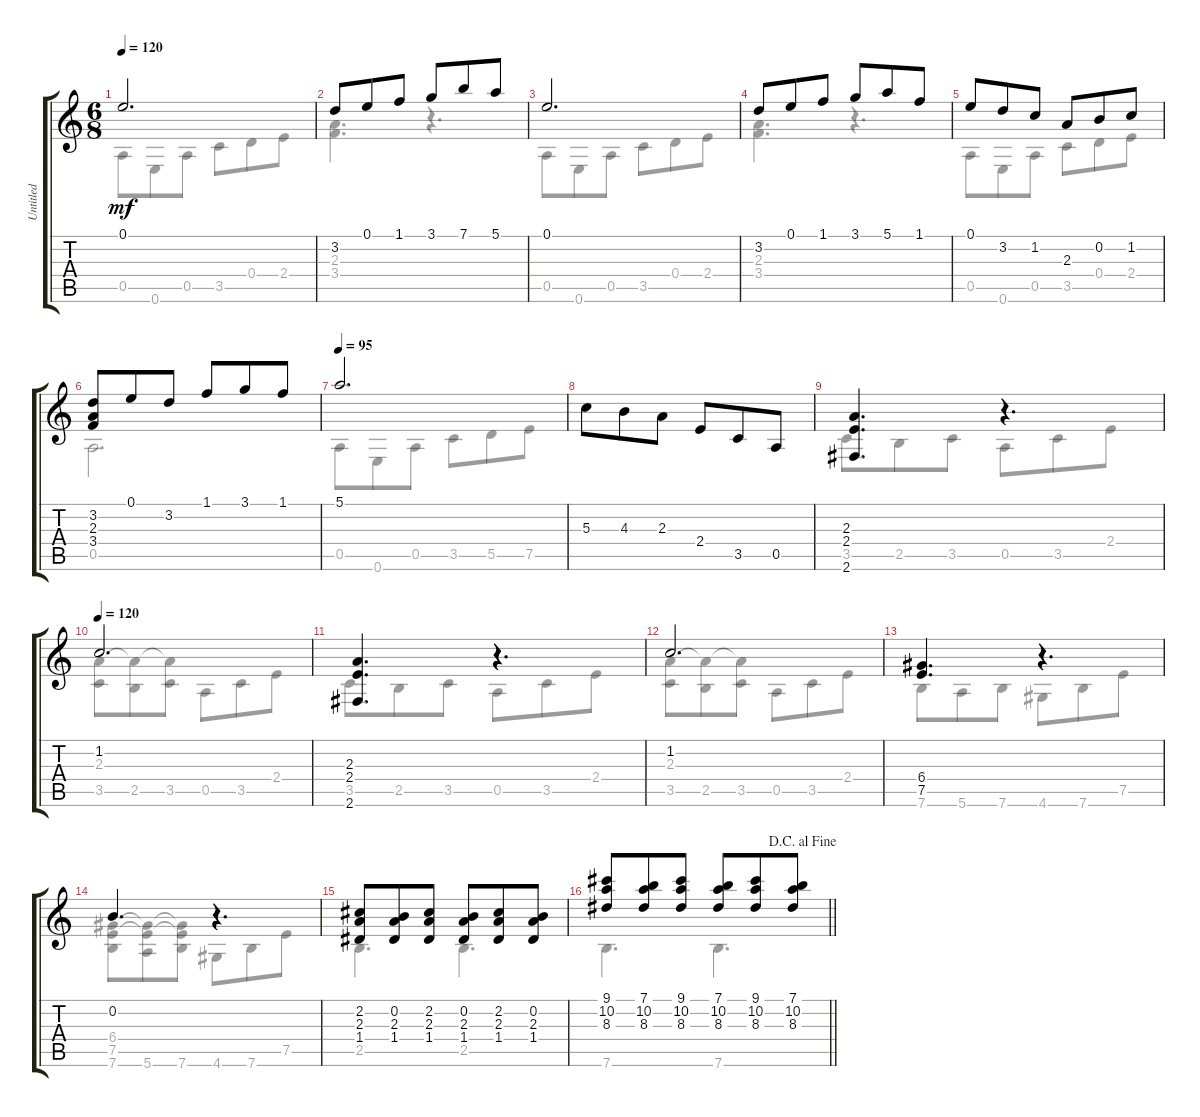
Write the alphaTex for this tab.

\track ("Untitled" "Untitled") {instrument acousticguitarnylon}
\staff {score tabs}
\tuning (E4 B3 G3 D3 A2 E2) {hide}
\voice
\ts (6 8)
\tempo 120
\clef g2
\ks c
0.1.2{d dy mf} |
3.2.8 0.1.8 1.1.8 3.1.8 7.1.8 5.1.8 |
0.1.2{d} |
3.2.8 0.1.8 1.1.8 3.1.8 5.1.8 1.1.8 |
0.1.8 3.2.8 1.2.8 2.3.8 0.2.8 1.2.8 |
(3.2 2.3 3.4).8 0.1.8 3.2.8 1.1.8 3.1.8 1.1.8 |
\tempo 95
5.1.2{d} |
5.3.8 4.3.8 2.3.8 2.4.8 3.5.8 0.5.8 |
(2.3 2.4 2.6).4{d} r.4{d} |
\tempo 120
1.2.2{d} |
(2.3 2.4 2.6).4{d} r.4{d} |
1.2.2{d} |
(6.4 7.5).4{d} r.4{d} |
0.2.4{d} r.4{d} |
(2.2 2.3 1.4).8 (0.2 2.3 1.4).8 (2.2 2.3 1.4).8 (0.2 2.3 1.4).8 (2.2 2.3 1.4).8 (0.2 2.3 1.4).8 |
\jump dacapoalfine
\barLineRight lightlight
(9.1 10.2 8.3).8 (7.1 10.2 8.3).8 (9.1 10.2 8.3).8 (7.1 10.2 8.3).8 (9.1 10.2 8.3).8 (7.1 10.2 8.3).8
\voice
\clef g2
\ottava regular
\simile none
\ks c
0.5.8{dy mf} 0.6.8 0.5.8 3.5.8 0.4.8 2.4.8 |
(2.3 3.4).4{d} r.4{d} |
0.5.8 0.6.8 0.5.8 3.5.8 0.4.8 2.4.8 |
(2.3 3.4).4{d} r.4{d} |
0.5.8 0.6.8 0.5.8 3.5.8 0.4.8 2.4.8 |
0.5.2{d} |
0.5.8 0.6.8 0.5.8 3.5.8 5.5.8 7.5.8 |
|
3.5.8 2.5.8 3.5.8 0.5.8 3.5.8 2.4.8 |
(2.3 3.5).8 (2.3{t} 2.5).8 (2.3{t} 3.5).8 0.5.8 3.5.8 2.4.8 |
3.5.8 2.5.8 3.5.8 0.5.8 3.5.8 2.4.8 |
(2.3 3.5).8 (2.3{t} 2.5).8 (2.3{t} 3.5).8 0.5.8 3.5.8 2.4.8 |
7.6.8 5.6.8 7.6.8 4.6.8 7.6.8 7.5.8 |
(6.4 7.5 7.6).8 (6.4{t} 7.5{t} 5.6).8 (6.4{t} 7.5{t} 7.6).8 4.6.8 7.6.8 7.5.8 |
2.5.4{d} 2.5.4{d} |
\barLineRight lightlight
7.6.4{d} 7.6.4{d}
